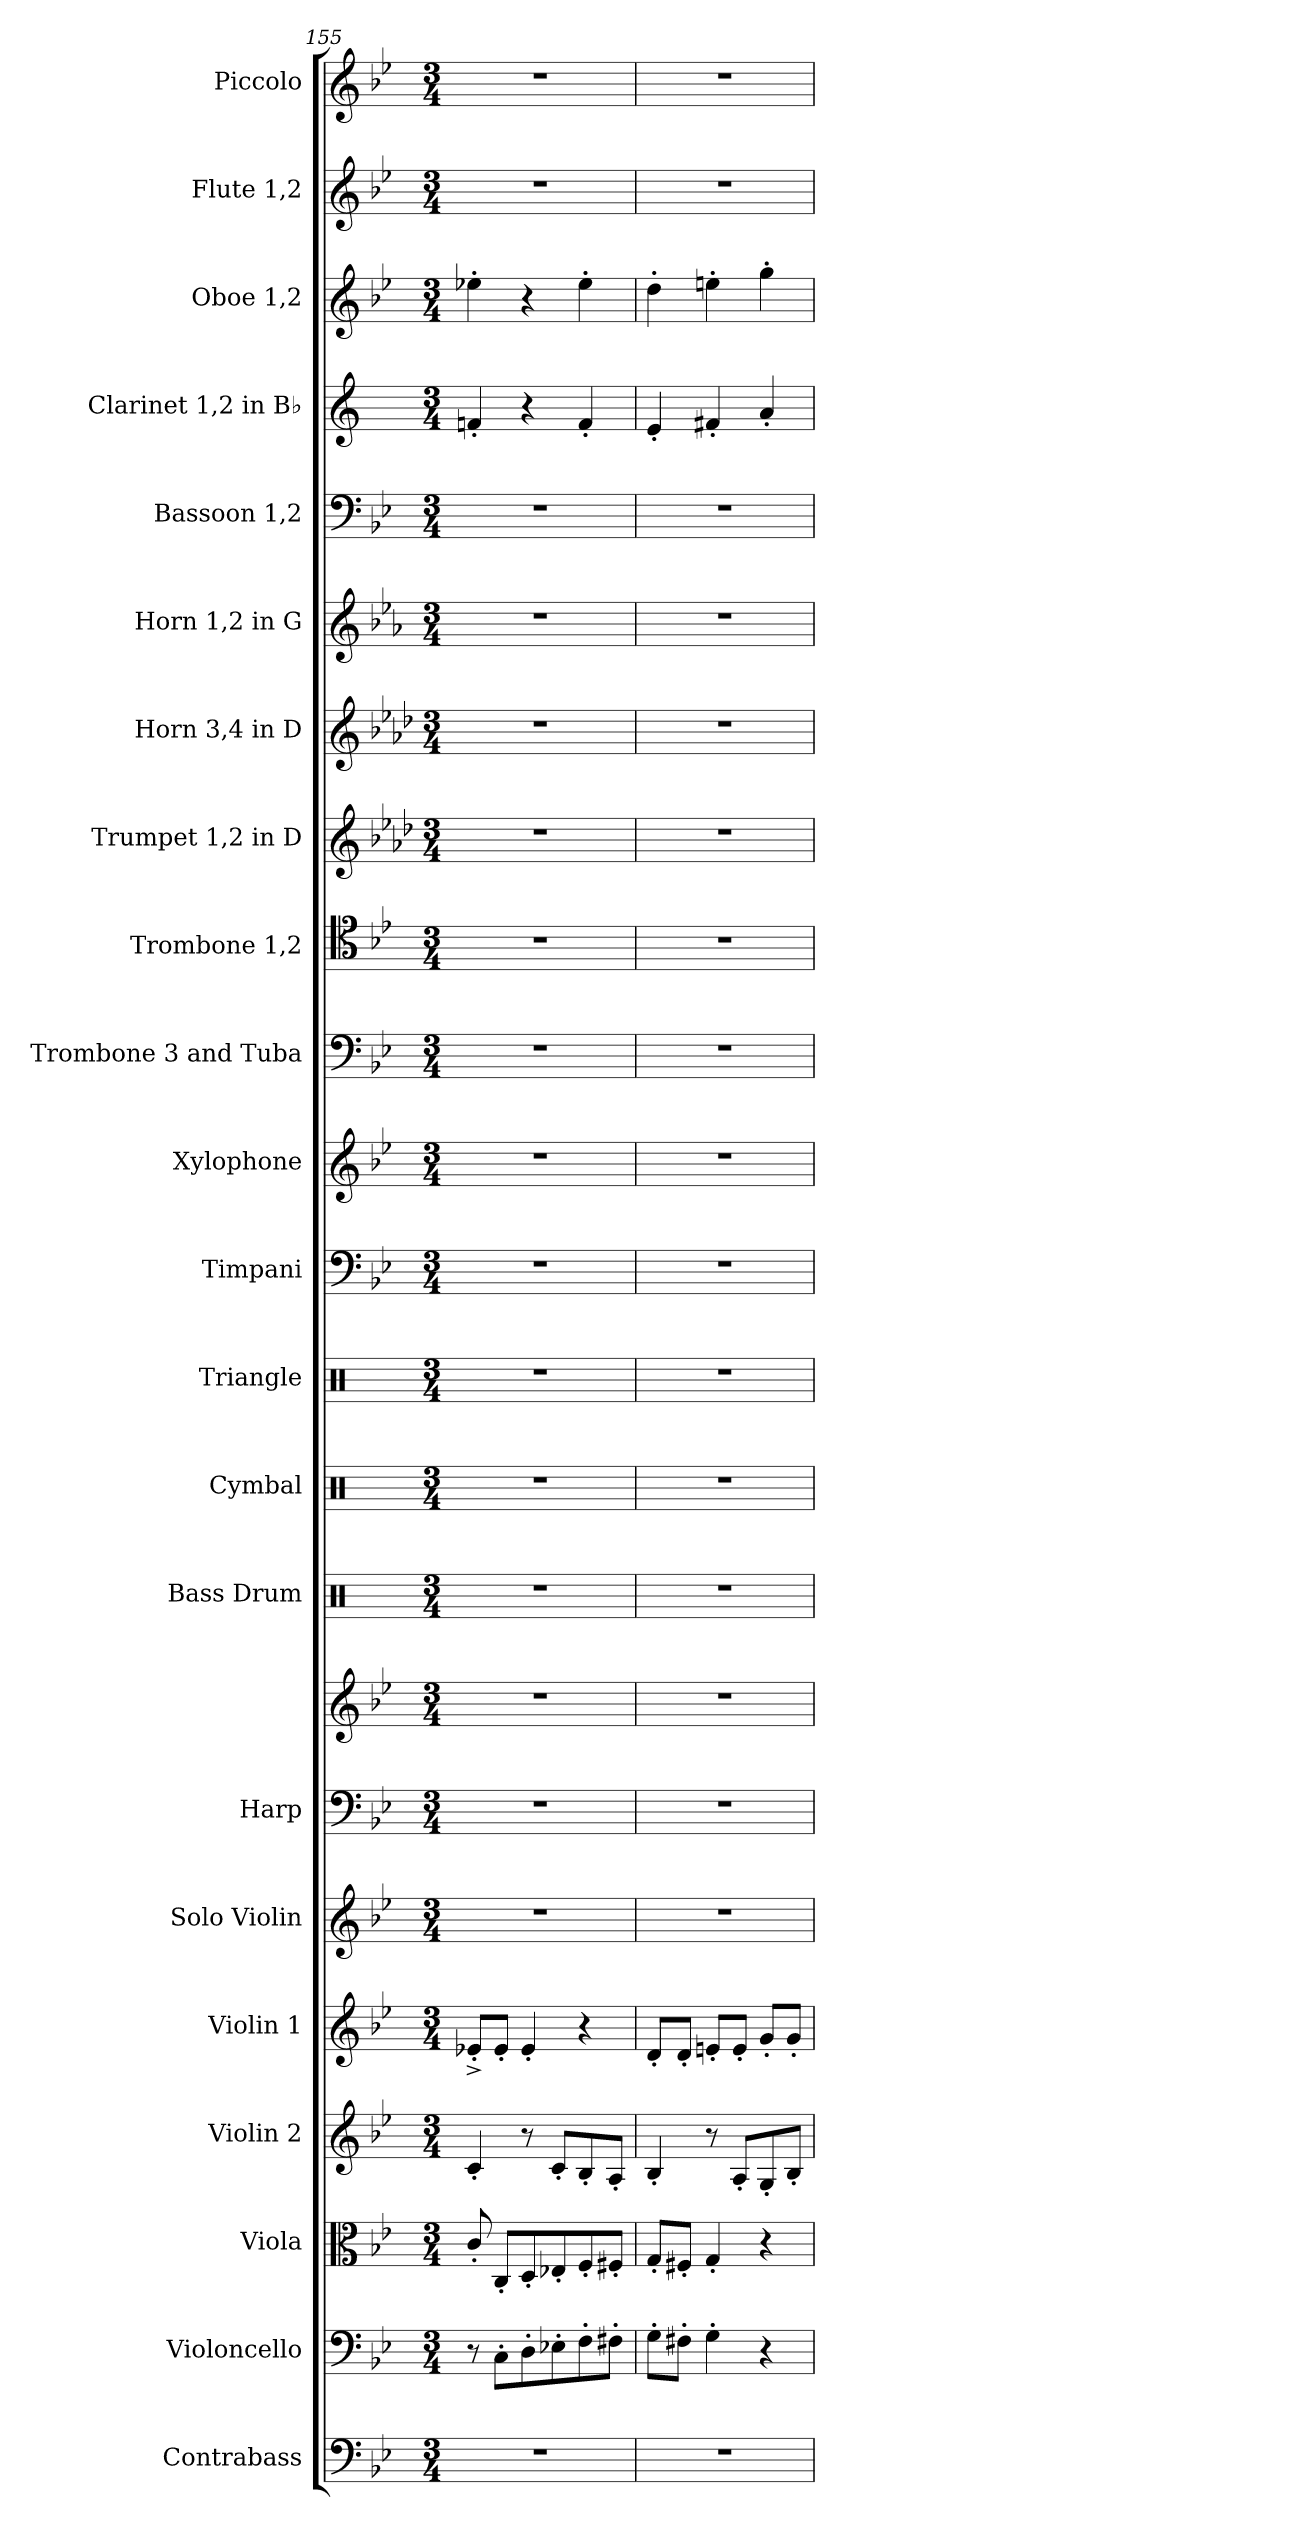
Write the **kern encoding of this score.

**kern	**kern	**kern	**kern	**kern	**kern	**kern	**kern	**kern	**kern	**kern	**kern	**kern	**kern	**kern	**kern	**kern	**kern	**kern	**kern	**kern	**kern	**kern
*part22	*part21	*part20	*part19	*part18	*part17	*part16	*part16	*part15	*part14	*part13	*part12	*part11	*part10	*part9	*part8	*part7	*part6	*part5	*part4	*part3	*part2	*part1
*staff23	*staff22	*staff21	*staff20	*staff19	*staff18	*staff17	*staff16	*staff15	*staff14	*staff13	*staff12	*staff11	*staff10	*staff9	*staff8	*staff7	*staff6	*staff5	*staff4	*staff3	*staff2	*staff1
*I"Contrabass	*I"Violoncello	*I"Viola	*I"Violin 2	*I"Violin 1	*I"Solo Violin	*I"Harp	*	*I"Bass Drum	*I"Cymbal	*I"Triangle	*I"Timpani	*I"Xylophone	*I"Trombone 3 and Tuba	*I"Trombone 1,2	*I"Trumpet 1,2 in D	*I"Horn 3,4 in D	*I"Horn 1,2 in G	*I"Bassoon 1,2	*I"Clarinet 1,2 in B♭	*I"Oboe 1,2	*I"Flute 1,2	*I"Piccolo
*I'Cb.	*I'Vc.	*I'Vla.	*I'Vln. 2	*I'Vln. 1	*I'Solo Vln.	*I'Hrp.	*	*I'B.D	*I'Cym.	*I'Trgl.	*I'Timp.	*I'Xyl.	*I'Tbn. 3 and Tba.	*I'Tbn. 1,2	*I'Tpt. 1,2 in D	*I'Hn. 3,4 in D	*I'Hn. 1,2 in G	*I'Bsn. 1,2	*I'Cl. 1,2 in B♭	*I'Ob. 1,2	*I'Fl. 1,2	*I'Picc.
*clefF4	*clefF4	*clefC3	*clefG2	*clefG2	*clefG2	*clefF4	*clefG2	*clefX	*clefX	*clefX	*clefF4	*clefG2	*clefF4	*clefC4	*clefG2	*clefG2	*clefG2	*clefF4	*clefG2	*clefG2	*clefG2	*clefG2
*ITrd7c12	*	*	*	*	*	*	*	*	*	*	*	*ITrd-7c-12	*	*	*ITrd-1c-2	*ITrd6c10	*ITrd3c5	*	*ITrd1c2	*	*	*ITrd-7c-12
*k[b-e-]	*k[b-e-]	*k[b-e-]	*k[b-e-]	*k[b-e-]	*k[b-e-]	*k[b-e-]	*k[b-e-]	*k[]	*k[]	*k[]	*k[b-e-]	*k[b-e-]	*k[b-e-]	*k[b-e-]	*k[b-e-]	*k[b-e-]	*k[b-e-]	*k[b-e-]	*k[b-e-]	*k[b-e-]	*k[b-e-]	*k[b-e-]
*M3/4	*M3/4	*M3/4	*M3/4	*M3/4	*M3/4	*M3/4	*M3/4	*M3/4	*M3/4	*M3/4	*M3/4	*M3/4	*M3/4	*M3/4	*M3/4	*M3/4	*M3/4	*M3/4	*M3/4	*M3/4	*M3/4	*M3/4
=155	=155	=155	=155	=155	=155	=155	=155	=155	=155	=155	=155	=155	=155	=155	=155	=155	=155	=155	=155	=155	=155	=155
2.r	8r	8c'/	4c'/	8e-X'^/L	2.r	2.r	2.r	2.r	2.r	2.r	2.r	2.r	2.r	2.r	2.r	2.r	2.r	2.r	4e-X'/	4ee-X'\	2.r	2.r
.	8C'\L	8C'/L	.	8e-'/J	.	.	.	.	.	.	.	.	.	.	.	.	.	.	.	.	.	.
.	8D'\	8D'/	8r	4e-'/	.	.	.	.	.	.	.	.	.	.	.	.	.	.	4r	4r	.	.
.	8E-X'\	8E-X'/	8c'/L	.	.	.	.	.	.	.	.	.	.	.	.	.	.	.	.	.	.	.
.	8F'\	8F'/	8B-'/	4r	.	.	.	.	.	.	.	.	.	.	.	.	.	.	4e-'/	4ee-'\	.	.
.	8F#X'\J	8F#X'/J	8A'/J	.	.	.	.	.	.	.	.	.	.	.	.	.	.	.	.	.	.	.
=156	=156	=156	=156	=156	=156	=156	=156	=156	=156	=156	=156	=156	=156	=156	=156	=156	=156	=156	=156	=156	=156	=156
2.r	8G'\L	8G'/L	4B-'/	8d'/L	2.r	2.r	2.r	2.r	2.r	2.r	2.r	2.r	2.r	2.r	2.r	2.r	2.r	2.r	4d'/	4dd'\	2.r	2.r
.	8F#X'\J	8F#X'/J	.	8d'/J	.	.	.	.	.	.	.	.	.	.	.	.	.	.	.	.	.	.
.	4G'\	4G'/	8r	8en'/L	.	.	.	.	.	.	.	.	.	.	.	.	.	.	4en'/	4een'\	.	.
.	.	.	8A'/L	8e'/J	.	.	.	.	.	.	.	.	.	.	.	.	.	.	.	.	.	.
.	4r	4r	8G'/	8g'/L	.	.	.	.	.	.	.	.	.	.	.	.	.	.	4g'/	4gg'\	.	.
.	.	.	8B-'/J	8g'/J	.	.	.	.	.	.	.	.	.	.	.	.	.	.	.	.	.	.
=	=	=	=	=	=	=	=	=	=	=	=	=	=	=	=	=	=	=	=	=	=	=
*-	*-	*-	*-	*-	*-	*-	*-	*-	*-	*-	*-	*-	*-	*-	*-	*-	*-	*-	*-	*-	*-	*-
